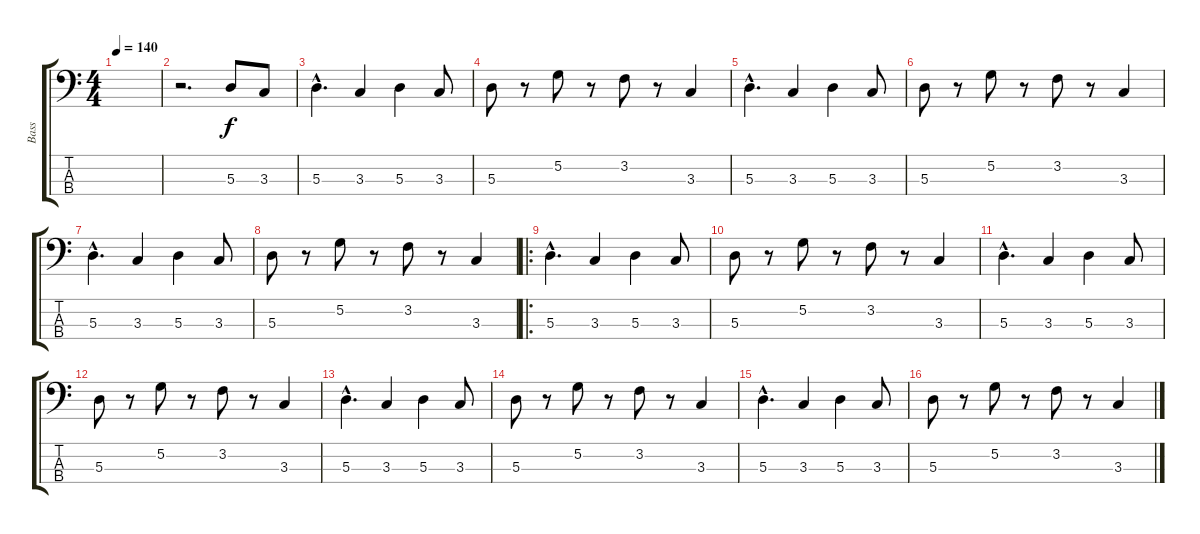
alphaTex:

\track ("Bass" "Bass") {instrument fretlessbass}
\staff {score tabs}
\tuning (G2 D2 A1 E1) {hide}
\ts (4 4)
\tempo 140
\clef f4
\ks c
|
r.2{d} 5.3.8 3.3.8 |
5.3{hac}.4{d} 3.3.4 5.3.4 3.3.8 |
5.3.8 r.8 5.2.8 r.8 3.2.8 r.8 3.3.4 |
5.3{hac}.4{d} 3.3.4 5.3.4 3.3.8 |
5.3.8 r.8 5.2.8 r.8 3.2.8 r.8 3.3.4 |
5.3{hac}.4{d} 3.3.4 5.3.4 3.3.8 |
5.3.8 r.8 5.2.8 r.8 3.2.8 r.8 3.3.4 |
\ro
5.3{hac}.4{d} 3.3.4 5.3.4 3.3.8 |
5.3.8 r.8 5.2.8 r.8 3.2.8 r.8 3.3.4 |
5.3{hac}.4{d} 3.3.4 5.3.4 3.3.8 |
5.3.8 r.8 5.2.8 r.8 3.2.8 r.8 3.3.4 |
5.3{hac}.4{d} 3.3.4 5.3.4 3.3.8 |
5.3.8 r.8 5.2.8 r.8 3.2.8 r.8 3.3.4 |
5.3{hac}.4{d} 3.3.4 5.3.4 3.3.8 |
5.3.8 r.8 5.2.8 r.8 3.2.8 r.8 3.3.4
